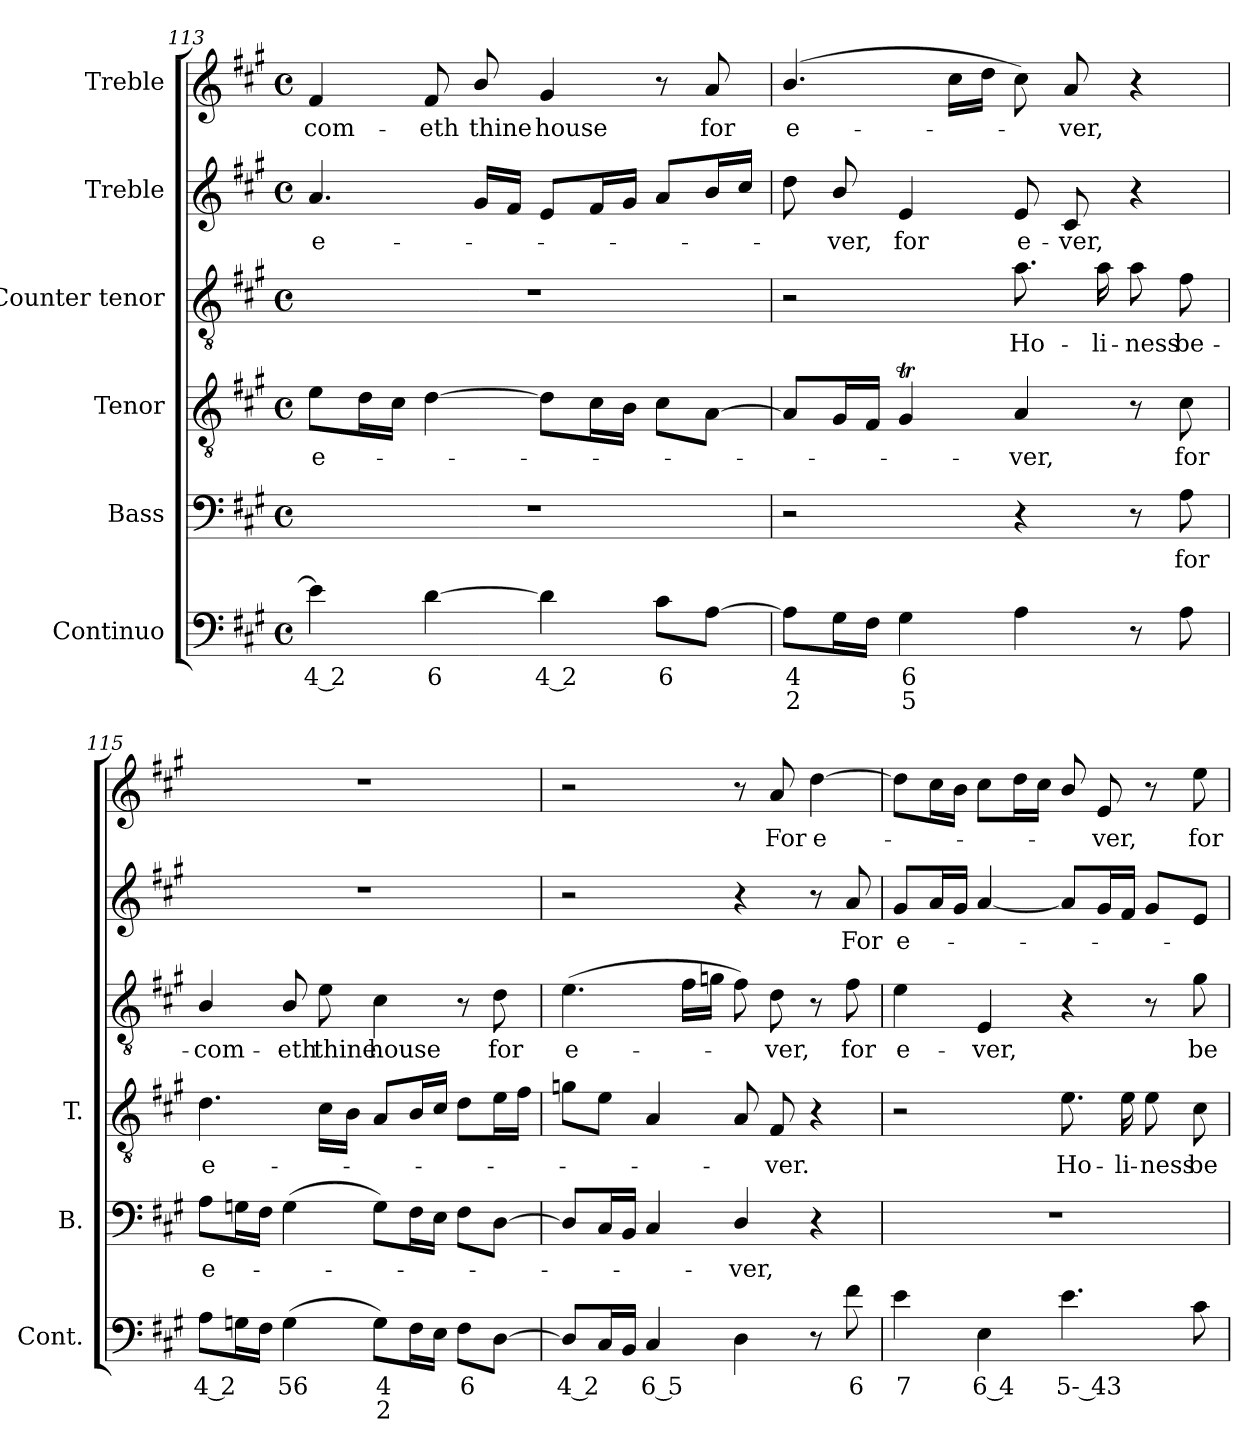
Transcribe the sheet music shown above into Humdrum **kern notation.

**kern	**text	**text	**kern	**text	**kern	**text	**kern	**text	**kern	**text	**kern	**text
*part6	*part6	*part6	*part5	*part5	*part4	*part4	*part3	*part3	*part2	*part2	*part1	*part1
*staff6	*staff6	*staff6	*staff5	*staff5	*staff4	*staff4	*staff3	*staff3	*staff2	*staff2	*staff1	*staff1
*I"Continuo	*	*	*I"Bass	*	*I"Tenor	*	*I"Counter tenor	*	*I"Treble	*	*I"Treble	*
*I'Cont.	*	*	*I'B.	*	*I'T.	*	*	*	*	*	*	*
*clefF4	*	*	*clefF4	*	*clefGv2	*	*clefGv2	*	*clefG2	*	*clefG2	*
*	*	*	*	*	*ITrd7c12	*	*ITrd7c12	*	*	*	*	*
*k[f#c#g#]	*	*	*k[f#c#g#]	*	*k[f#c#g#]	*	*k[f#c#g#]	*	*k[f#c#g#]	*	*k[f#c#g#]	*
*A:	*	*	*A:	*	*A:	*	*A:	*	*A:	*	*A:	*
*M4/4	*	*	*M4/4	*	*M4/4	*	*M4/4	*	*M4/4	*	*M4/4	*
*met(c)	*	*	*met(c)	*	*met(c)	*	*met(c)	*	*met(c)	*	*met(c)	*
=113	=113	=113	=113	=113	=113	=113	=113	=113	=113	=113	=113	=113
!	!LO:LY:b:color=#000000	!	!	!	!	!	!	!	!	!	!	!
!	!	!	!	!	!	!LO:LY:b:color=#000000	!	!	!	!	!	!
!	!	!	!	!	!	!	!	!	!	!LO:LY:b:color=#000000	!	!
!	!	!	!	!	!	!	!	!	!	!	!	!LO:LY:b:color=#000000
4ei\]	4 2	.	1r	.	8Ei\L	e-	1r	.	4.ai/	e-	4f#i/	-com-
.	.	.	.	.	16Di\L	.	.	.	.	.	.	.
.	.	.	.	.	16C#i\JJ	.	.	.	.	.	.	.
!	!LO:LY:b:color=#000000	!	!	!	!	!	!	!	!	!	!	!
!	!	!	!	!	!	!	!	!	!	!	!	!LO:LY:b:color=#000000
[4di\	6	.	.	.	[4Di\	.	.	.	.	.	8f#i/	-eth
!	!	!	!	!	!	!	!	!	!	!	!	!LO:LY:b:color=#000000
.	.	.	.	.	.	.	.	.	16g#i/LL	.	8bi/	thine
.	.	.	.	.	.	.	.	.	16f#i/JJ	.	.	.
!	!LO:LY:b:color=#000000	!	!	!	!	!	!	!	!	!	!	!
!	!	!	!	!	!	!	!	!	!	!	!	!LO:LY:b:color=#000000
4di\]	4 2	.	.	.	8Di\L]	.	.	.	8ei/L	.	4g#i/	house
.	.	.	.	.	16C#i\L	.	.	.	16f#i/L	.	.	.
.	.	.	.	.	16BBi\JJ	.	.	.	16g#i/JJ	.	.	.
!	!LO:LY:b:color=#000000	!	!	!	!	!	!	!	!	!	!	!
8c#i\L	6	.	.	.	8C#i\L	.	.	.	8ai/L	.	8r	.
!	!	!	!	!	!	!	!	!	!	!	!	!LO:LY:b:color=#000000
[8Ai\J	.	.	.	.	[8AAi\J	.	.	.	16bi/L	.	8ai/	for
.	.	.	.	.	.	.	.	.	16cc#i/JJ	.	.	.
=114	=114	=114	=114	=114	=114	=114	=114	=114	=114	=114	=114	=114
!	!LO:LY:b:color=#000000	!LO:LY:b:color=#000000	!	!	!	!	!	!	!	!	!	!
!	!	!	!	!	!	!	!	!	!	!	!	!LO:LY:b:color=#000000
8Ai\L]	4	2	2r	.	8AAi/L]	.	2r	.	8ddi\	.	(4.bi/	e-
!	!	!	!	!	!	!	!	!	!	!LO:LY:b:color=#000000	!	!
16G#i\L	.	.	.	.	16GG#i/L	.	.	.	8bi/	-ver,	.	.
16F#i\JJ	.	.	.	.	16FF#i/JJ	.	.	.	.	.	.	.
!	!LO:LY:b:color=#000000	!LO:LY:b:color=#000000	!	!	!	!	!	!	!	!	!	!
!	!	!	!	!	!	!	!	!	!	!LO:LY:b:color=#000000	!	!
4G#i\	6	5	.	.	4GG#ti/	.	.	.	4ei/	for	.	.
.	.	.	.	.	.	.	.	.	.	.	16cc#i\LL	.
.	.	.	.	.	.	.	.	.	.	.	16ddi\JJ	.
!	!	!	!	!	!	!LO:LY:b:color=#000000	!	!	!	!	!	!
!	!	!	!	!	!	!	!	!LO:LY:b:color=#000000	!	!	!	!
!	!	!	!	!	!	!	!	!	!	!LO:LY:b:color=#000000	!	!
4Ai\	.	.	4r	.	4AAi/	-ver,	8.Ai\	Ho-	8ei/	e-	8cc#i\)	.
!	!	!	!	!	!	!	!	!	!	!LO:LY:b:color=#000000	!	!
!	!	!	!	!	!	!	!	!	!	!	!	!LO:LY:b:color=#000000
.	.	.	.	.	.	.	.	.	8c#i/	-ver,	8ai/	-ver,
!	!	!	!	!	!	!	!	!LO:LY:b:color=#000000	!	!	!	!
.	.	.	.	.	.	.	16Ai\	-li-	.	.	.	.
!	!	!	!	!	!	!	!	!LO:LY:b:color=#000000	!	!	!	!
8r	.	.	8r	.	8r	.	8Ai\	-ness	4r	.	4r	.
!	!	!	!	!LO:LY:b:color=#000000	!	!	!	!	!	!	!	!
!	!	!	!	!	!	!LO:LY:b:color=#000000	!	!	!	!	!	!
!	!	!	!	!	!	!	!	!LO:LY:b:color=#000000	!	!	!	!
8Ai\	.	.	8Ai\	for	8C#i\	for	8F#i\	be-	.	.	.	.
!!LO:PB:g=z
=115	=115	=115	=115	=115	=115	=115	=115	=115	=115	=115	=115	=115
!	!LO:LY:b:color=#000000	!	!	!	!	!	!	!	!	!	!	!
!	!	!	!	!LO:LY:b:color=#000000	!	!	!	!	!	!	!	!
!	!	!	!	!	!	!LO:LY:b:color=#000000	!	!	!	!	!	!
!	!	!	!	!	!	!	!	!LO:LY:b:color=#000000	!	!	!	!
8Ai\L	4 2	.	8Ai\L	e-	4.Di\	e-	4BBi/	-com-	1r	.	1r	.
16Gni\L	.	.	16Gni\L	.	.	.	.	.	.	.	.	.
16F#i\JJ	.	.	16F#i\JJ	.	.	.	.	.	.	.	.	.
!	!LO:LY:b:color=#000000	!	!	!	!	!	!	!	!	!	!	!
!	!	!	!	!	!	!	!	!LO:LY:b:color=#000000	!	!	!	!
(4Gi\	56	.	(4Gi\	.	.	.	8BBi/	-eth	.	.	.	.
!	!	!	!	!	!	!	!	!LO:LY:b:color=#000000	!	!	!	!
.	.	.	.	.	16C#i\LL	.	8Ei\	thine	.	.	.	.
.	.	.	.	.	16BBi\JJ	.	.	.	.	.	.	.
!	!LO:LY:b:color=#000000	!LO:LY:b:color=#000000	!	!	!	!	!	!	!	!	!	!
!	!	!	!	!	!	!	!	!LO:LY:b:color=#000000	!	!	!	!
8Gi\L)	4	2	8Gi\L)	.	8AAi/L	.	4C#i\	house	.	.	.	.
16F#i\L	.	.	16F#i\L	.	16BBi/L	.	.	.	.	.	.	.
16Ei\JJ	.	.	16Ei\JJ	.	16C#i/JJ	.	.	.	.	.	.	.
!	!LO:LY:b:color=#000000	!	!	!	!	!	!	!	!	!	!	!
8F#i\L	6	.	8F#i\L	.	8Di\L	.	8r	.	.	.	.	.
!	!	!	!	!	!	!	!	!LO:LY:b:color=#000000	!	!	!	!
[8Di\J	.	.	[8Di\J	.	16Ei\L	.	8Di\	for	.	.	.	.
.	.	.	.	.	16F#i\JJ	.	.	.	.	.	.	.
=116	=116	=116	=116	=116	=116	=116	=116	=116	=116	=116	=116	=116
!	!LO:LY:b:color=#000000	!	!	!	!	!	!	!	!	!	!	!
!	!	!	!	!	!	!	!	!LO:LY:b:color=#000000	!	!	!	!
8Di/L]	4 2	.	8Di/L]	.	8Gni\L	.	(4.Ei\	e-	2r	.	2r	.
16C#i/L	.	.	16C#i/L	.	8Ei\J	.	.	.	.	.	.	.
16BBi/JJ	.	.	16BBi/JJ	.	.	.	.	.	.	.	.	.
!	!LO:LY:b:color=#000000	!	!	!	!	!	!	!	!	!	!	!
4C#i/	6 5	.	4C#i/	.	4AAi/	.	.	.	.	.	.	.
.	.	.	.	.	.	.	16F#i\LL	.	.	.	.	.
.	.	.	.	.	.	.	16Gni\JJ	.	.	.	.	.
!	!	!	!	!LO:LY:b:color=#000000	!	!	!	!	!	!	!	!
4Di\	.	.	4Di/	-ver,	8AAi/	.	8F#i\)	.	4r	.	8r	.
!	!	!	!	!	!	!LO:LY:b:color=#000000	!	!	!	!	!	!
!	!	!	!	!	!	!	!	!LO:LY:b:color=#000000	!	!	!	!
!	!	!	!	!	!	!	!	!	!	!	!	!LO:LY:b:color=#000000
.	.	.	.	.	8FF#i/	-ver.	8Di\	-ver,	.	.	8ai/	For
!	!	!	!	!	!	!	!	!	!	!	!	!LO:LY:b:color=#000000
8r	.	.	4r	.	4r	.	8r	.	8r	.	[4ddi\	e-
!	!LO:LY:b:color=#000000	!	!	!	!	!	!	!	!	!	!	!
!	!	!	!	!	!	!	!	!LO:LY:b:color=#000000	!	!	!	!
!	!	!	!	!	!	!	!	!	!	!LO:LY:b:color=#000000	!	!
8f#i\	6	.	.	.	.	.	8F#i\	for	8ai/	For	.	.
=117	=117	=117	=117	=117	=117	=117	=117	=117	=117	=117	=117	=117
!	!LO:LY:b:color=#000000	!	!	!	!	!	!	!	!	!	!	!
!	!	!	!	!	!	!	!	!LO:LY:b:color=#000000	!	!	!	!
!	!	!	!	!	!	!	!	!	!	!LO:LY:b:color=#000000	!	!
4ei\	7	.	1r	.	2r	.	4Ei\	e-	8g#i/L	e-	8ddi\L]	.
.	.	.	.	.	.	.	.	.	16ai/L	.	16cc#i\L	.
.	.	.	.	.	.	.	.	.	16g#i/JJ	.	16bi\JJ	.
!	!LO:LY:b:color=#000000	!	!	!	!	!	!	!	!	!	!	!
!	!	!	!	!	!	!	!	!LO:LY:b:color=#000000	!	!	!	!
4Ei\	6 4	.	.	.	.	.	4EEi/	-ver,	[4ai/	.	8cc#i\L	.
.	.	.	.	.	.	.	.	.	.	.	16ddi\L	.
.	.	.	.	.	.	.	.	.	.	.	16cc#i\JJ	.
!	!LO:LY:b:color=#000000	!	!	!	!	!	!	!	!	!	!	!
!	!	!	!	!	!	!LO:LY:b:color=#000000	!	!	!	!	!	!
4.ei\	5- 43	.	.	.	8.Ei\	Ho-	4r	.	8ai/L]	.	8bi/	.
!	!	!	!	!	!	!	!	!	!	!	!	!LO:LY:b:color=#000000
.	.	.	.	.	.	.	.	.	16g#i/L	.	8ei/	-ver,
!	!	!	!	!	!	!LO:LY:b:color=#000000	!	!	!	!	!	!
.	.	.	.	.	16Ei\	-li-	.	.	16f#i/JJ	.	.	.
!	!	!	!	!	!	!LO:LY:b:color=#000000	!	!	!	!	!	!
.	.	.	.	.	8Ei\	-ness	8r	.	8g#i/L	.	8r	.
!	!	!	!	!	!	!LO:LY:b:color=#000000	!	!	!	!	!	!
!	!	!	!	!	!	!	!	!LO:LY:b:color=#000000	!	!	!	!
!	!	!	!	!	!	!	!	!	!	!	!	!LO:LY:b:color=#000000
8c#i\	.	.	.	.	8C#i\	be-	8G#i\	be-	8ei/J	.	8eei\	for
=	=	=	=	=	=	=	=	=	=	=	=	=
*-	*-	*-	*-	*-	*-	*-	*-	*-	*-	*-	*-	*-
